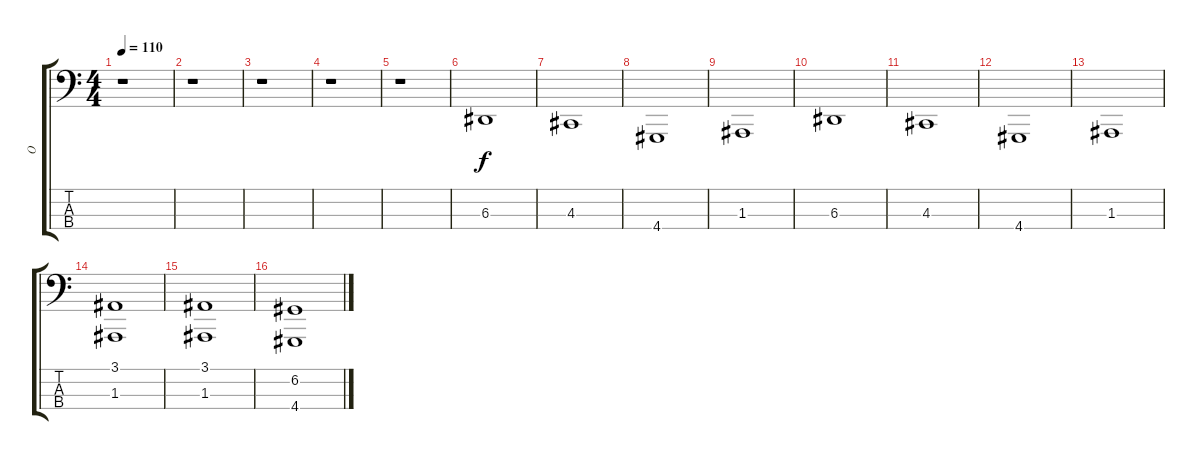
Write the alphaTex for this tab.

\track ("O" "O") {instrument oboe}
\staff {score tabs}
\tuning (G2 D2 A1 E1) {hide}
\ts (4 4)
\tempo 110
\clef f4
\ks c
r.1{dy f} |
r.1 |
r.1 |
r.1 |
r.1 |
6.3.1 |
4.3.1 |
4.4.1 |
1.3.1 |
6.3.1 |
4.3.1 |
4.4.1 |
1.3.1 |
\section ("" "")
(3.1 1.3).1{volume 10} |
(3.1 1.3).1 |
(6.2 4.4).1
